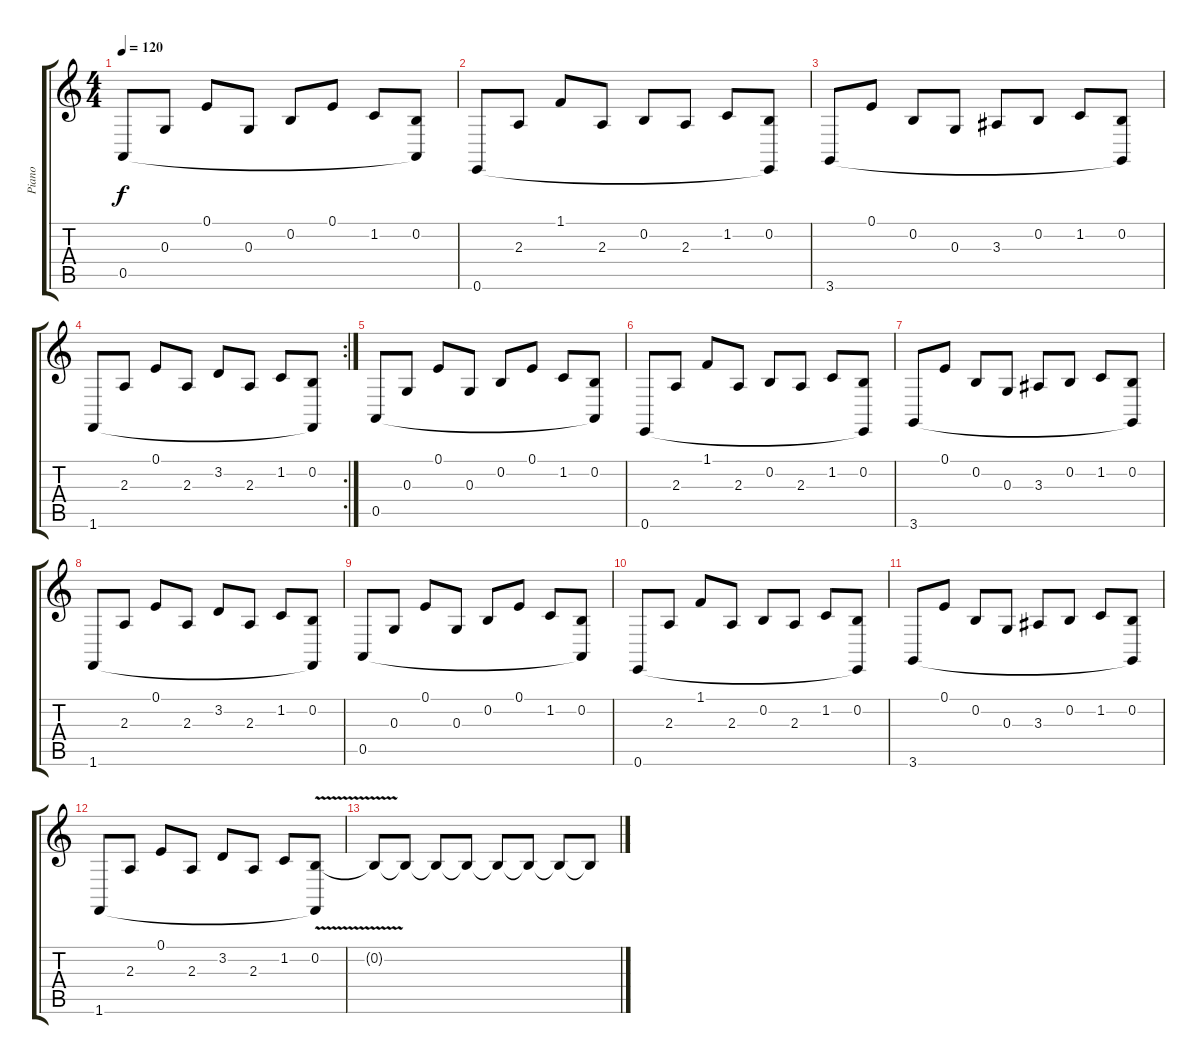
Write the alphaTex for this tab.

\track ("Piano" "Piano") {instrument acousticgrandpiano}
\staff {score tabs}
\tuning (E4 B3 G3 D3 A2 E2) {hide}
\ts (4 4)
\tempo 120
\clef g2
\ks c
0.5.8{dy f instrument acousticgrandpiano} 0.3.8 0.1.8 0.3.8 0.2.8 0.1.8 1.2.8 (0.2 0.5{t}).8 |
0.6.8 2.3.8 1.1.8 2.3.8 0.2.8 2.3.8 1.2.8 (0.2 0.6{t}).8 |
3.6.8 0.1.8 0.2.8 0.3.8 3.3.8 0.2.8 1.2.8 (0.2 3.6{t}).8 |
\rc 2
1.6.8 2.3.8 0.1.8 2.3.8 3.2.8 2.3.8 1.2.8 (0.2 1.6{t}).8 |
0.5.8 0.3.8 0.1.8 0.3.8 0.2.8 0.1.8 1.2.8 (0.2 0.5{t}).8 |
0.6.8 2.3.8 1.1.8 2.3.8 0.2.8 2.3.8 1.2.8 (0.2 0.6{t}).8 |
3.6.8 0.1.8 0.2.8 0.3.8 3.3.8 0.2.8 1.2.8 (0.2 3.6{t}).8 |
1.6.8 2.3.8 0.1.8 2.3.8 3.2.8 2.3.8 1.2.8 (0.2 1.6{t}).8 |
0.5.8 0.3.8 0.1.8 0.3.8 0.2.8 0.1.8 1.2.8 (0.2 0.5{t}).8 |
0.6.8 2.3.8 1.1.8 2.3.8 0.2.8 2.3.8 1.2.8 (0.2 0.6{t}).8 |
3.6.8 0.1.8 0.2.8 0.3.8 3.3.8 0.2.8 1.2.8 (0.2 3.6{t}).8 |
1.6.8 2.3.8 0.1.8 2.3.8 3.2.8 2.3.8 1.2.8 (0.2{v} 1.6{t}).8 |
0.2{t}.8 0.2{t}.8 0.2{t}.8 0.2{t}.8 0.2{t}.8 0.2{t}.8 0.2{t}.8 0.2{t}.8
